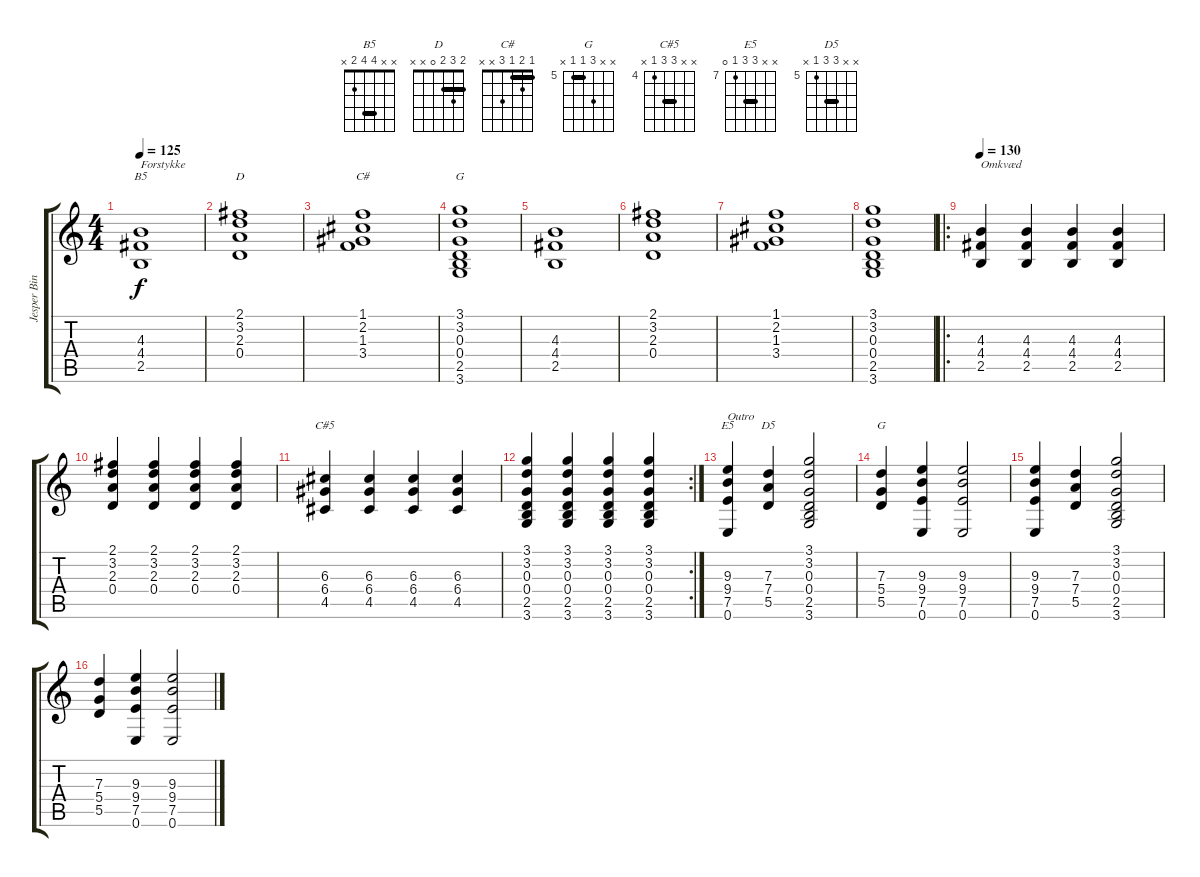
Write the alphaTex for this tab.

\track ("Jesper Binzer (Rytme guitar)" "Jesper Bin") {instrument overdrivenguitar}
\staff {score tabs}
\tuning (E4 B3 G3 D3 A2 E2) {hide}
\chord ("B5" x x 4 4 2 x) {barre 4}
\chord ("D" 2 3 2 0 x x) {barre 2}
\chord ("C#" 1 2 1 3 x x) {barre 1}
\chord ("G" 3 3 0 0 2 3) {barre 3}
\chord ("C#5" x x 6 6 4 x) {firstfret 4 barre 6}
\chord ("E5" x x 9 9 7 0) {firstfret 7 barre 9}
\chord ("D5" x x 7 7 5 x) {firstfret 5 barre 7}
\chord ("G" x x 7 5 5 x) {firstfret 5 barre 5}
\ts (4 4)
\tempo 125
\clef g2
\ks c
(4.3 4.4 2.5).1{ch "B5" txt "Forstykke" dy f volume 16 instrument electricguitarclean} |
(2.1 3.2 2.3 0.4).1{ch "D"} |
(1.1 2.2 1.3 3.4).1{ch "C#"} |
(3.1 3.2 0.3 0.4 2.5 3.6).1{ch "G"} |
(4.3 4.4 2.5).1 |
(2.1 3.2 2.3 0.4).1 |
(1.1 2.2 1.3 3.4).1 |
(3.1 3.2 0.3 0.4 2.5 3.6).1 |
\ro
\tempo 130
(4.3 4.4 2.5).4{txt "Omkvæd" instrument overdrivenguitar} (4.3 4.4 2.5).4 (4.3 4.4 2.5).4 (4.3 4.4 2.5).4 |
(2.1 3.2 2.3 0.4).4 (2.1 3.2 2.3 0.4).4 (2.1 3.2 2.3 0.4).4 (2.1 3.2 2.3 0.4).4 |
(6.3 6.4 4.5).4{ch "C#5"} (6.3 6.4 4.5).4 (6.3 6.4 4.5).4 (6.3 6.4 4.5).4 |
\rc 2
(3.1 3.2 0.3 0.4 2.5 3.6).4 (3.1 3.2 0.3 0.4 2.5 3.6).4 (3.1 3.2 0.3 0.4 2.5 3.6).4 (3.1 3.2 0.3 0.4 2.5 3.6).4 |
(9.3 9.4 7.5 0.6).4{ch "E5" txt "Outro"} (7.3 7.4 5.5).4{ch "D5"} (3.1 3.2 0.3 0.4 2.5 3.6).2 |
(7.3 5.4 5.5).4{ch "G"} (9.3 9.4 7.5 0.6).4 (9.3 9.4 7.5 0.6).2 |
(9.3 9.4 7.5 0.6).4 (7.3 7.4 5.5).4 (3.1 3.2 0.3 0.4 2.5 3.6).2 |
(7.3 5.4 5.5).4 (9.3 9.4 7.5 0.6).4 (9.3 9.4 7.5 0.6).2
